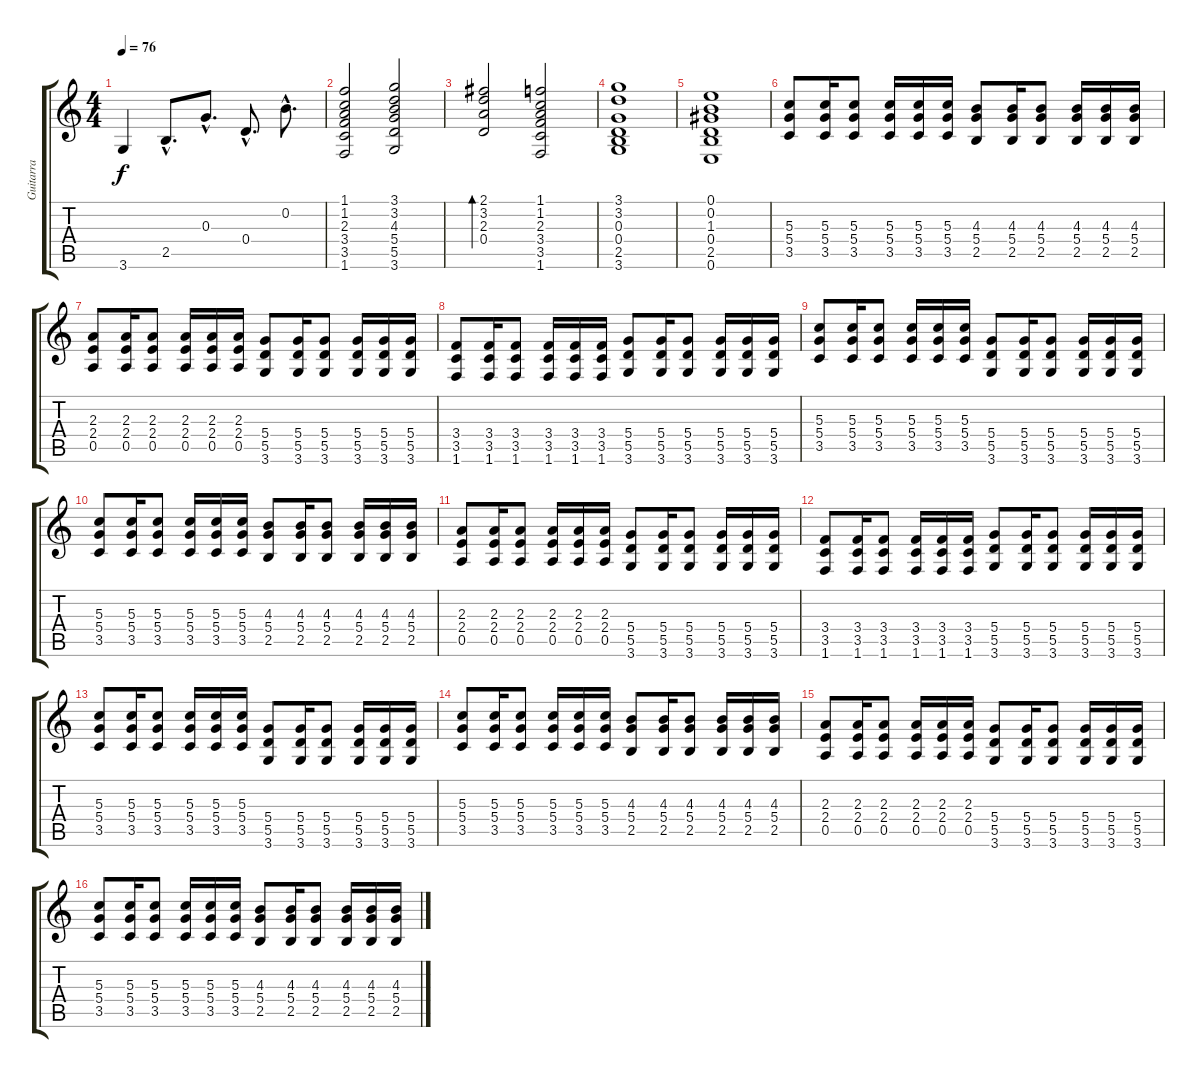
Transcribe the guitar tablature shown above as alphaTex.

\track ("Guitarra" "Guitarra") {instrument acousticguitarsteel}
\staff {score tabs}
\tuning (E4 B3 G3 D3 A2 E2) {hide}
\ts (4 4)
\tempo 76
\clef g2
\ks c
3.6.4{dy f} 2.5{hac}.8{d} 0.3{hac}.8{d} 0.4{hac}.8{d} 0.2{hac}.8{d} |
(1.1 1.2 2.3 3.4 3.5 1.6).2 (3.1 3.2 4.3 5.4 5.5 3.6).2 |
(2.1 3.2 2.3 0.4).2{bd 60 volume 11} (1.1 1.2 2.3 3.4 3.5 1.6).2 |
(3.1 3.2 0.3 0.4 2.5 3.6).1 |
(0.1 0.2 1.3 0.4 2.5 0.6).1 |
(5.3 5.4 3.5).8{volume 7 instrument overdrivenguitar} (5.3 5.4 3.5).16 (5.3 5.4 3.5).8 (5.3 5.4 3.5).16 (5.3 5.4 3.5).16 (5.3 5.4 3.5).16 (4.3 5.4 2.5).8 (4.3 5.4 2.5).16 (4.3 5.4 2.5).8 (4.3 5.4 2.5).16 (4.3 5.4 2.5).16 (4.3 5.4 2.5).16 |
(2.3 2.4 0.5).8 (2.3 2.4 0.5).16 (2.3 2.4 0.5).8 (2.3 2.4 0.5).16 (2.3 2.4 0.5).16 (2.3 2.4 0.5).16 (5.4 5.5 3.6).8 (5.4 5.5 3.6).16 (5.4 5.5 3.6).8 (5.4 5.5 3.6).16 (5.4 5.5 3.6).16 (5.4 5.5 3.6).16 |
(3.4 3.5 1.6).8 (3.4 3.5 1.6).16 (3.4 3.5 1.6).8 (3.4 3.5 1.6).16 (3.4 3.5 1.6).16 (3.4 3.5 1.6).16 (5.4 5.5 3.6).8 (5.4 5.5 3.6).16 (5.4 5.5 3.6).8 (5.4 5.5 3.6).16 (5.4 5.5 3.6).16 (5.4 5.5 3.6).16 |
(5.3 5.4 3.5).8 (5.3 5.4 3.5).16 (5.3 5.4 3.5).8 (5.3 5.4 3.5).16 (5.3 5.4 3.5).16 (5.3 5.4 3.5).16 (5.4 5.5 3.6).8 (5.4 5.5 3.6).16 (5.4 5.5 3.6).8 (5.4 5.5 3.6).16 (5.4 5.5 3.6).16 (5.4 5.5 3.6).16 |
(5.3 5.4 3.5).8 (5.3 5.4 3.5).16 (5.3 5.4 3.5).8 (5.3 5.4 3.5).16 (5.3 5.4 3.5).16 (5.3 5.4 3.5).16 (4.3 5.4 2.5).8 (4.3 5.4 2.5).16 (4.3 5.4 2.5).8 (4.3 5.4 2.5).16 (4.3 5.4 2.5).16 (4.3 5.4 2.5).16 |
(2.3 2.4 0.5).8 (2.3 2.4 0.5).16 (2.3 2.4 0.5).8 (2.3 2.4 0.5).16 (2.3 2.4 0.5).16 (2.3 2.4 0.5).16 (5.4 5.5 3.6).8 (5.4 5.5 3.6).16 (5.4 5.5 3.6).8 (5.4 5.5 3.6).16 (5.4 5.5 3.6).16 (5.4 5.5 3.6).16 |
(3.4 3.5 1.6).8 (3.4 3.5 1.6).16 (3.4 3.5 1.6).8 (3.4 3.5 1.6).16 (3.4 3.5 1.6).16 (3.4 3.5 1.6).16 (5.4 5.5 3.6).8 (5.4 5.5 3.6).16 (5.4 5.5 3.6).8 (5.4 5.5 3.6).16 (5.4 5.5 3.6).16 (5.4 5.5 3.6).16 |
(5.3 5.4 3.5).8 (5.3 5.4 3.5).16 (5.3 5.4 3.5).8 (5.3 5.4 3.5).16 (5.3 5.4 3.5).16 (5.3 5.4 3.5).16 (5.4 5.5 3.6).8 (5.4 5.5 3.6).16 (5.4 5.5 3.6).8 (5.4 5.5 3.6).16 (5.4 5.5 3.6).16 (5.4 5.5 3.6).16 |
(5.3 5.4 3.5).8{volume 7 instrument overdrivenguitar} (5.3 5.4 3.5).16 (5.3 5.4 3.5).8 (5.3 5.4 3.5).16 (5.3 5.4 3.5).16 (5.3 5.4 3.5).16 (4.3 5.4 2.5).8 (4.3 5.4 2.5).16 (4.3 5.4 2.5).8 (4.3 5.4 2.5).16 (4.3 5.4 2.5).16 (4.3 5.4 2.5).16 |
(2.3 2.4 0.5).8 (2.3 2.4 0.5).16 (2.3 2.4 0.5).8 (2.3 2.4 0.5).16 (2.3 2.4 0.5).16 (2.3 2.4 0.5).16 (5.4 5.5 3.6).8 (5.4 5.5 3.6).16 (5.4 5.5 3.6).8 (5.4 5.5 3.6).16 (5.4 5.5 3.6).16 (5.4 5.5 3.6).16 |
(5.3 5.4 3.5).8 (5.3 5.4 3.5).16 (5.3 5.4 3.5).8 (5.3 5.4 3.5).16 (5.3 5.4 3.5).16 (5.3 5.4 3.5).16 (4.3 5.4 2.5).8 (4.3 5.4 2.5).16 (4.3 5.4 2.5).8 (4.3 5.4 2.5).16 (4.3 5.4 2.5).16 (4.3 5.4 2.5).16
